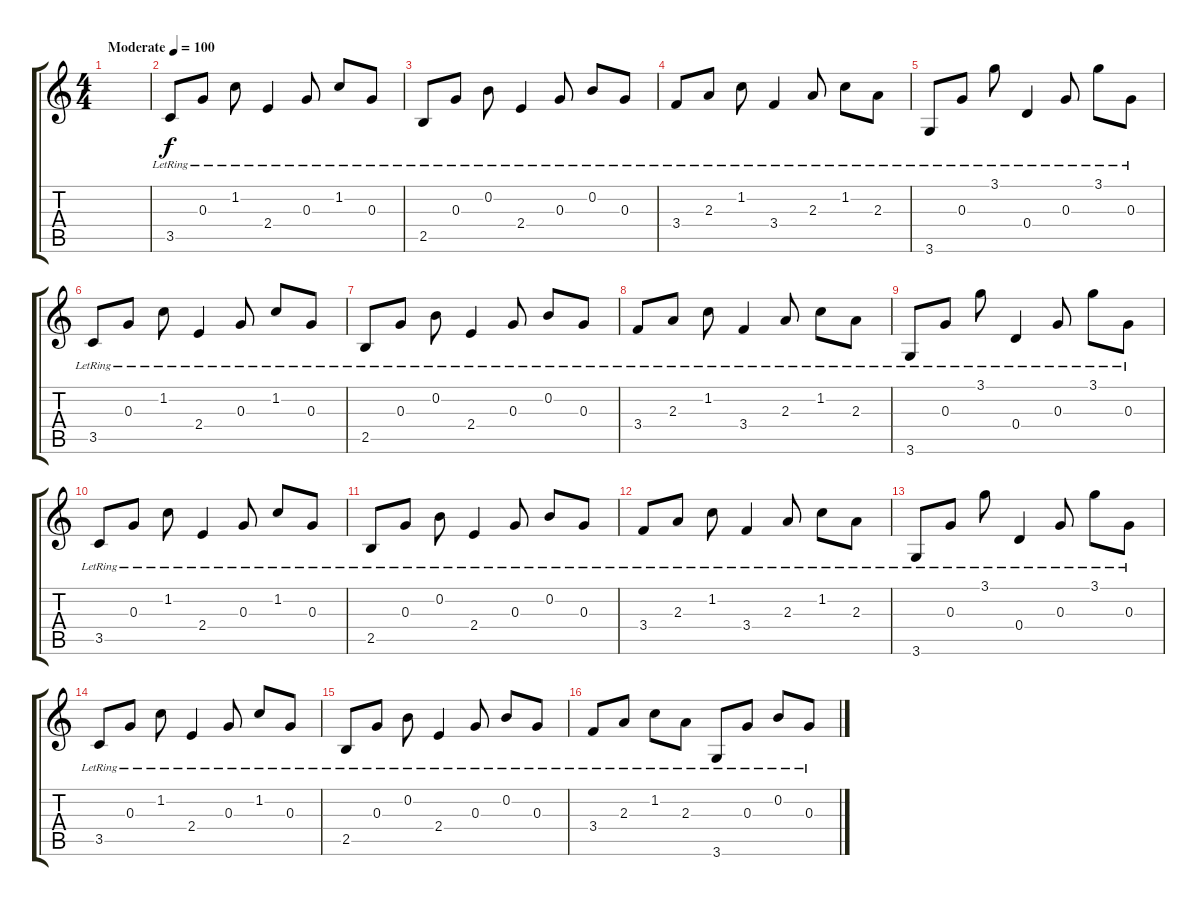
\track "" {instrument acousticguitarsteel}
\staff {score tabs}
\tuning (E4 B3 G3 D3 A2 E2) {hide}
\ts (4 4)
\tempo (100 "Moderate")
\clef g2
\ks c
|
3.5{lr}.8 0.3{lr}.8 1.2{lr}.8 2.4{lr}.4 0.3{lr}.8 1.2{lr}.8 0.3{lr}.8 |
2.5{lr}.8 0.3{lr}.8 0.2{lr}.8 2.4{lr}.4 0.3{lr}.8 0.2{lr}.8 0.3{lr}.8 |
3.4{lr}.8 2.3{lr}.8 1.2{lr}.8 3.4{lr}.4 2.3{lr}.8 1.2{lr}.8 2.3{lr}.8 |
3.6{lr}.8 0.3{lr}.8 3.1{lr}.8 0.4{lr}.4 0.3{lr}.8 3.1{lr}.8 0.3{lr}.8 |
3.5{lr}.8 0.3{lr}.8 1.2{lr}.8 2.4{lr}.4 0.3{lr}.8 1.2{lr}.8 0.3{lr}.8 |
2.5{lr}.8 0.3{lr}.8 0.2{lr}.8 2.4{lr}.4 0.3{lr}.8 0.2{lr}.8 0.3{lr}.8 |
3.4{lr}.8 2.3{lr}.8 1.2{lr}.8 3.4{lr}.4 2.3{lr}.8 1.2{lr}.8 2.3{lr}.8 |
3.6{lr}.8 0.3{lr}.8 3.1{lr}.8 0.4{lr}.4 0.3{lr}.8 3.1{lr}.8 0.3{lr}.8 |
3.5{lr}.8 0.3{lr}.8 1.2{lr}.8 2.4{lr}.4 0.3{lr}.8 1.2{lr}.8 0.3{lr}.8 |
2.5{lr}.8 0.3{lr}.8 0.2{lr}.8 2.4{lr}.4 0.3{lr}.8 0.2{lr}.8 0.3{lr}.8 |
3.4{lr}.8 2.3{lr}.8 1.2{lr}.8 3.4{lr}.4 2.3{lr}.8 1.2{lr}.8 2.3{lr}.8 |
3.6{lr}.8 0.3{lr}.8 3.1{lr}.8 0.4{lr}.4 0.3{lr}.8 3.1{lr}.8 0.3{lr}.8 |
3.5{lr}.8 0.3{lr}.8 1.2{lr}.8 2.4{lr}.4 0.3{lr}.8 1.2{lr}.8 0.3{lr}.8 |
2.5{lr}.8 0.3{lr}.8 0.2{lr}.8 2.4{lr}.4 0.3{lr}.8 0.2{lr}.8 0.3{lr}.8 |
3.4{lr}.8 2.3{lr}.8 1.2{lr}.8 2.3{lr}.8 3.6{lr}.8 0.3{lr}.8 0.2{lr}.8 0.3{lr}.8
